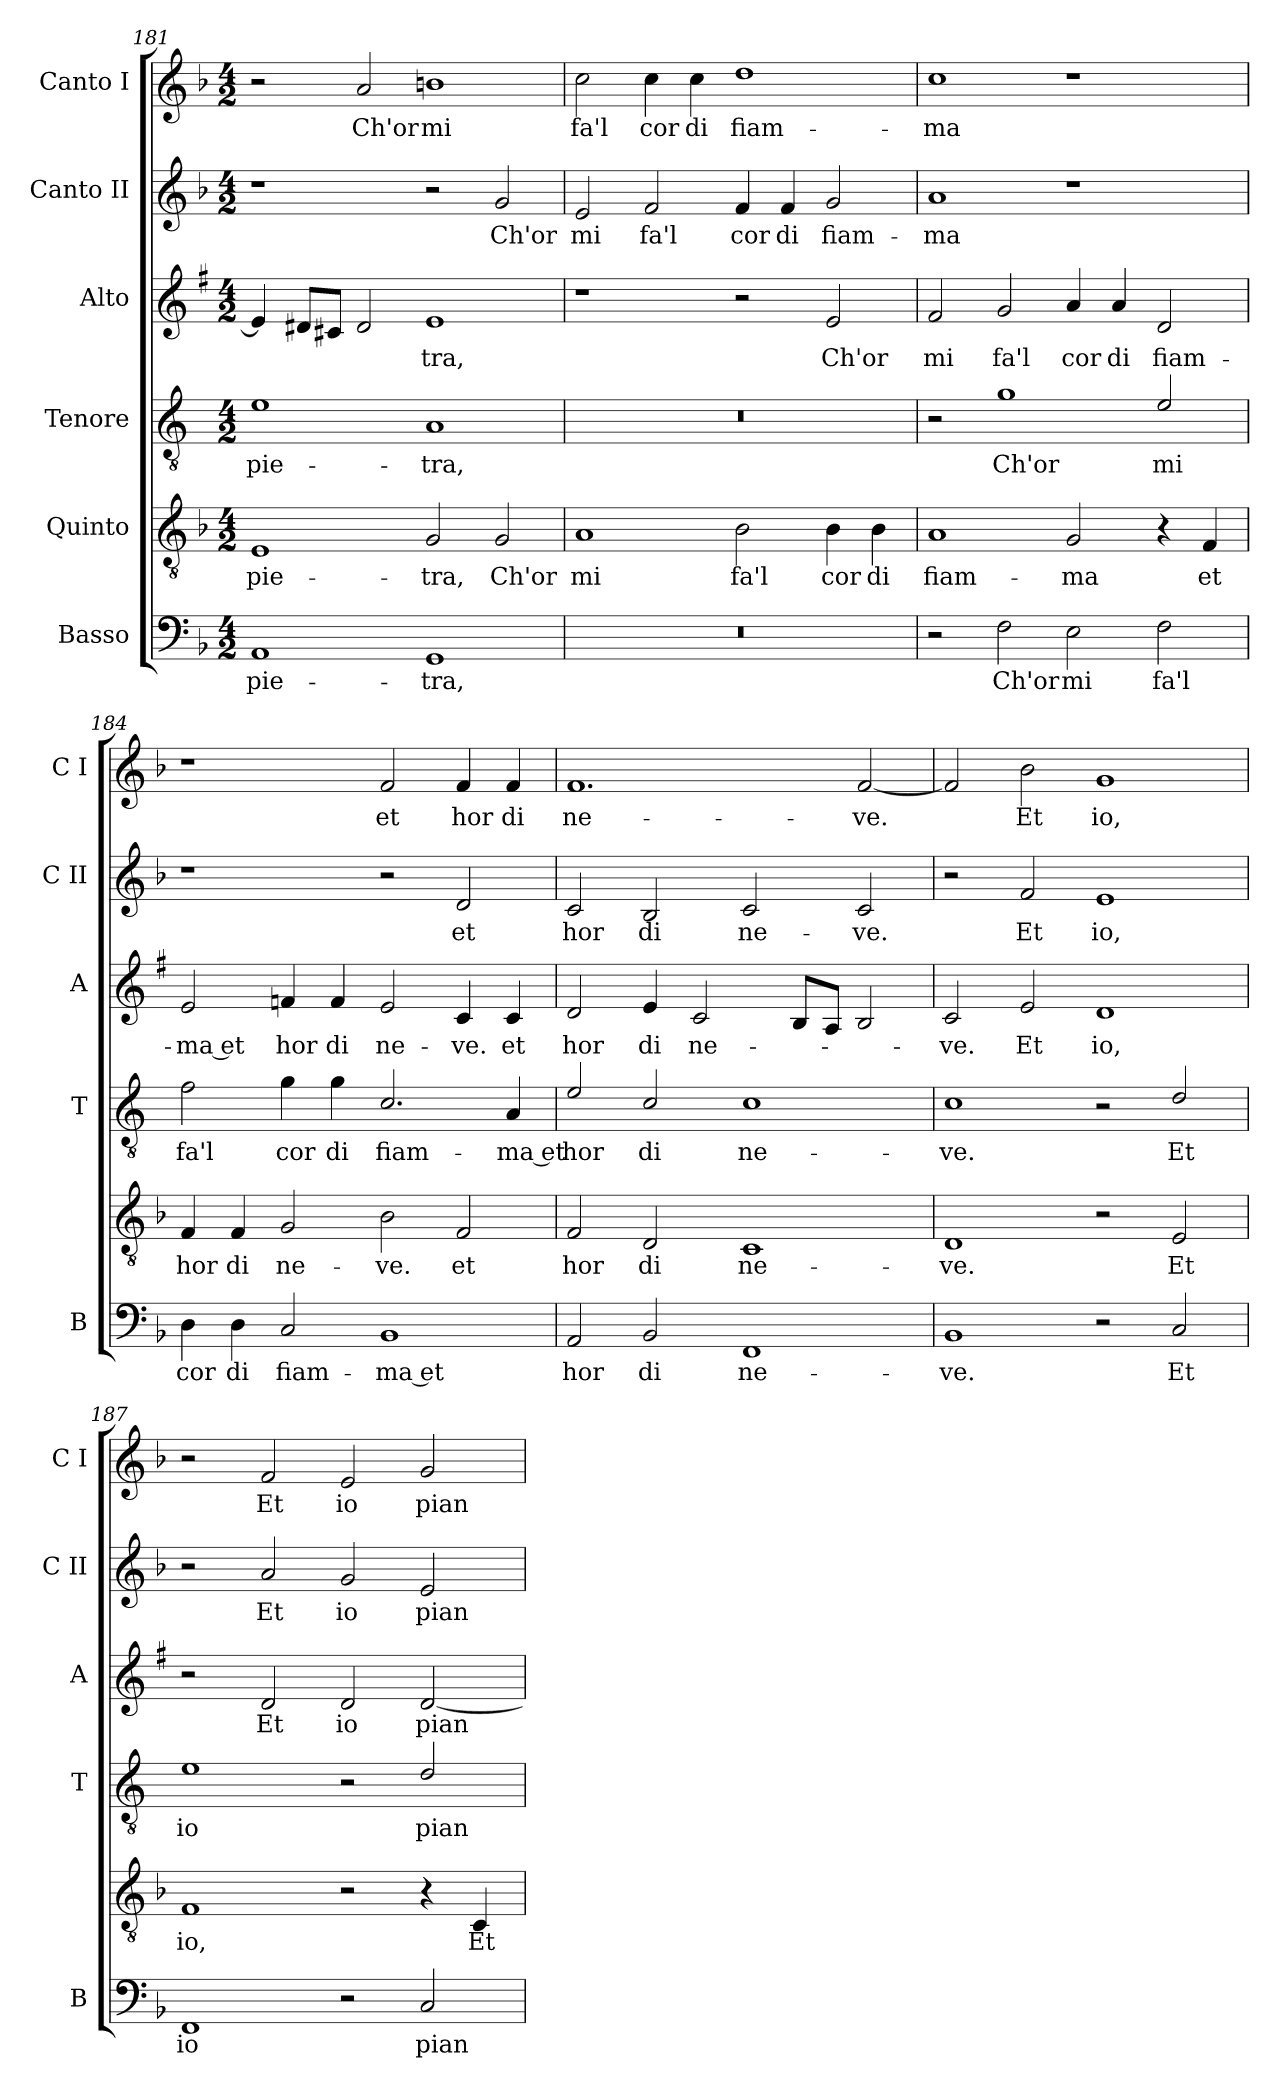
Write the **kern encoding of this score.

**kern	**text	**kern	**text	**kern	**text	**kern	**text	**kern	**text	**kern	**text
*part6	*part6	*part5	*part5	*part4	*part4	*part3	*part3	*part2	*part2	*part1	*part1
*staff6	*staff6	*staff5	*staff5	*staff4	*staff4	*staff3	*staff3	*staff2	*staff2	*staff1	*staff1
*I"Basso	*	*I"Quinto	*	*I"Tenore	*	*I"Alto	*	*I"Canto II	*	*I"Canto I	*
*I'B	*	*	*	*I'T	*	*I'A	*	*I'C II	*	*I'C I	*
*clefF4	*	*clefGv2	*	*clefGv2	*	*clefG2	*	*clefG2	*	*clefG2	*
*	*	*	*	*ITrd4c7	*	*ITrd1c2	*	*	*	*	*
*k[b-]	*	*k[b-]	*	*k[b-]	*	*k[b-]	*	*k[b-]	*	*k[b-]	*
*F:	*	*F:	*	*F:	*	*F:	*	*F:	*	*F:	*
*M4/2	*	*M4/2	*	*M4/2	*	*M4/2	*	*M4/2	*	*M4/2	*
=181	=181	=181	=181	=181	=181	=181	=181	=181	=181	=181	=181
!	!LO:LY:b	!	!LO:LY:b	!	!LO:LY:b	!	!	!	!	!	!
1AA	pie-	1E	pie-	1A	pie-	4d/]	.	1r	.	2r	.
.	.	.	.	.	.	8c#X/L	.	.	.	.	.
.	.	.	.	.	.	8Bn/J	.	.	.	.	.
!	!	!	!	!	!	!	!	!	!	!	!LO:LY:b
.	.	.	.	.	.	2c#/	.	.	.	2a/	Ch'or
!	!LO:LY:b	!	!LO:LY:b	!	!LO:LY:b	!	!LO:LY:b	!	!	!	!LO:LY:b
1GG	-tra,	2G/	-tra,	1D	-tra,	1d	-tra,	2r	.	1bn	mi
!	!	!	!LO:LY:b	!	!	!	!	!	!LO:LY:b	!	!
.	.	2G/	Ch'or	.	.	.	.	2g/	Ch'or	.	.
=182	=182	=182	=182	=182	=182	=182	=182	=182	=182	=182	=182
!	!	!	!LO:LY:b	!	!	!	!	!	!LO:LY:b	!	!LO:LY:b
0r	.	1A	mi	0r	.	1r	.	2e/	mi	2cc\	fa'l
!	!	!	!	!	!	!	!	!	!LO:LY:b	!	!LO:LY:b
.	.	.	.	.	.	.	.	2f/	fa'l	4cc\	cor
!	!	!	!	!	!	!	!	!	!	!	!LO:LY:b
.	.	.	.	.	.	.	.	.	.	4cc\	di
!	!	!	!LO:LY:b	!	!	!	!	!	!LO:LY:b	!	!LO:LY:b
.	.	2B-\	fa'l	.	.	2r	.	4f/	cor	1dd	fiam-
!	!	!	!	!	!	!	!	!	!LO:LY:b	!	!
.	.	.	.	.	.	.	.	4f/	di	.	.
!	!	!	!LO:LY:b	!	!	!	!LO:LY:b	!	!LO:LY:b	!	!
.	.	4B-\	cor	.	.	2d/	Ch'or	2g/	fiam-	.	.
!	!	!	!LO:LY:b	!	!	!	!	!	!	!	!
.	.	4B-\	di	.	.	.	.	.	.	.	.
!!LO:LB:g=z
=183	=183	=183	=183	=183	=183	=183	=183	=183	=183	=183	=183
!	!	!	!LO:LY:b	!	!	!	!LO:LY:b	!	!LO:LY:b	!	!LO:LY:b
2r	.	1A	fiam-	2r	.	2e/	mi	1a	-ma	1cc	-ma
!	!LO:LY:b	!	!	!	!LO:LY:b	!	!LO:LY:b	!	!	!	!
2F\	Ch'or	.	.	1c	Ch'or	2f/	fa'l	.	.	.	.
!	!LO:LY:b	!	!LO:LY:b	!	!	!	!LO:LY:b	!	!	!	!
2E\	mi	2G/	-ma	.	.	4g/	cor	1r	.	1r	.
!	!	!	!	!	!	!	!LO:LY:b	!	!	!	!
.	.	.	.	.	.	4g/	di	.	.	.	.
!	!LO:LY:b	!	!	!	!LO:LY:b	!	!LO:LY:b	!	!	!	!
2F\	fa'l	4r	.	2A/	mi	2c/	fiam-	.	.	.	.
!	!	!	!LO:LY:b	!	!	!	!	!	!	!	!
.	.	4F/	et	.	.	.	.	.	.	.	.
=184	=184	=184	=184	=184	=184	=184	=184	=184	=184	=184	=184
!	!LO:LY:b	!	!LO:LY:b	!	!LO:LY:b	!	!LO:LY:b	!	!	!	!
4D\	cor	4F/	hor	2B-\	fa'l	2d/	-ma et	1r	.	1r	.
!	!LO:LY:b	!	!LO:LY:b	!	!	!	!	!	!	!	!
4D\	di	4F/	di	.	.	.	.	.	.	.	.
!	!LO:LY:b	!	!LO:LY:b	!	!LO:LY:b	!	!LO:LY:b	!	!	!	!
2C/	fiam-	2G/	ne-	4c\	cor	4e-X/	hor	.	.	.	.
!	!	!	!	!	!LO:LY:b	!	!LO:LY:b	!	!	!	!
.	.	.	.	4c\	di	4e-/	di	.	.	.	.
!	!LO:LY:b	!	!LO:LY:b	!	!LO:LY:b	!	!LO:LY:b	!	!	!	!LO:LY:b
1BB-	-ma et	2B-\	-ve.	2.F/	fiam-	2d/	ne-	2r	.	2f/	et
!	!	!	!LO:LY:b	!	!	!	!LO:LY:b	!	!LO:LY:b	!	!LO:LY:b
.	.	2F/	et	.	.	4B-/	-ve.	2d/	et	4f/	hor
!	!	!	!	!	!LO:LY:b	!	!LO:LY:b	!	!	!	!LO:LY:b
.	.	.	.	4D/	-ma et	4B-/	et	.	.	4f/	di
=185	=185	=185	=185	=185	=185	=185	=185	=185	=185	=185	=185
!	!LO:LY:b	!	!LO:LY:b	!	!LO:LY:b	!	!LO:LY:b	!	!LO:LY:b	!	!LO:LY:b
2AA/	hor	2F/	hor	2A/	hor	2c/	hor	2c/	hor	1.f	ne-
!	!LO:LY:b	!	!LO:LY:b	!	!LO:LY:b	!	!LO:LY:b	!	!LO:LY:b	!	!
2BB-/	di	2D/	di	2F/	di	4d/	di	2B-/	di	.	.
!	!	!	!	!	!	!	!LO:LY:b	!	!	!	!
.	.	.	.	.	.	2B-/	ne-	.	.	.	.
!	!LO:LY:b	!	!LO:LY:b	!	!LO:LY:b	!	!	!	!LO:LY:b	!	!
1FF	ne-	1C	ne-	1F	ne-	.	.	2c/	ne-	.	.
.	.	.	.	.	.	8A/L	.	.	.	.	.
.	.	.	.	.	.	8G/J	.	.	.	.	.
!	!	!	!	!	!	!	!	!	!LO:LY:b	!	!LO:LY:b
.	.	.	.	.	.	2A/	.	2c/	-ve.	[2f/	-ve.
=186	=186	=186	=186	=186	=186	=186	=186	=186	=186	=186	=186
!	!LO:LY:b	!	!LO:LY:b	!	!LO:LY:b	!	!LO:LY:b	!	!	!	!
1BB-	-ve.	1D	-ve.	1F	-ve.	2B-/	-ve.	2r	.	2f/]	.
!	!	!	!	!	!	!	!LO:LY:b	!	!LO:LY:b	!	!LO:LY:b
.	.	.	.	.	.	2d/	Et	2f/	Et	2b-\	Et
!	!	!	!	!	!	!	!LO:LY:b	!	!LO:LY:b	!	!LO:LY:b
2r	.	2r	.	2r	.	1c	io,	1e	io,	1g	io,
!	!LO:LY:b	!	!LO:LY:b	!	!LO:LY:b	!	!	!	!	!	!
2C/	Et	2E/	Et	2G/	Et	.	.	.	.	.	.
!!LO:LB:g=z
=187	=187	=187	=187	=187	=187	=187	=187	=187	=187	=187	=187
!	!LO:LY:b	!	!LO:LY:b	!	!LO:LY:b	!	!	!	!	!	!
1FF	io	1F	io,	1A	io	2r	.	2r	.	2r	.
!	!	!	!	!	!	!	!LO:LY:b	!	!LO:LY:b	!	!LO:LY:b
.	.	.	.	.	.	2c/	Et	2a/	Et	2f/	Et
!	!	!	!	!	!	!	!LO:LY:b	!	!LO:LY:b	!	!LO:LY:b
2r	.	2r	.	2r	.	2c/	io	2g/	io	2e/	io
!	!LO:LY:b	!	!	!	!LO:LY:b	!	!LO:LY:b	!	!LO:LY:b	!	!LO:LY:b
2C/	pian-	4r	.	2G/	pian-	[2c/	pian-	2e/	pian-	2g/	pian-
!	!	!	!LO:LY:b	!	!	!	!	!	!	!	!
.	.	4C/	Et	.	.	.	.	.	.	.	.
=	=	=	=	=	=	=	=	=	=	=	=
*-	*-	*-	*-	*-	*-	*-	*-	*-	*-	*-	*-
